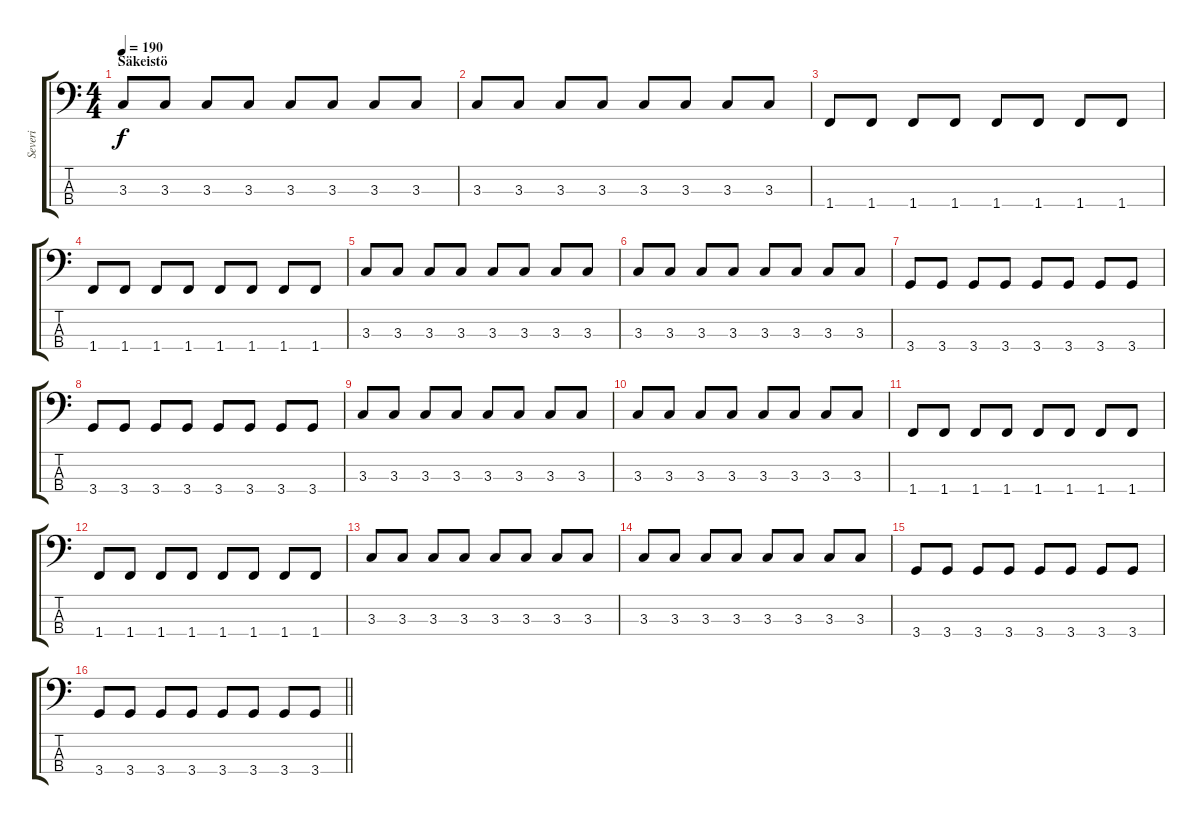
\track ("Severi" "Severi") {instrument electricbassfinger}
\staff {score tabs}
\tuning (G2 D2 A1 E1) {hide}
\ts (4 4)
\section ("" "Säkeistö")
\tempo 190
\clef f4
\ks c
3.3.8{dy f} 3.3.8 3.3.8 3.3.8 3.3.8 3.3.8 3.3.8 3.3.8 |
3.3.8 3.3.8 3.3.8 3.3.8 3.3.8 3.3.8 3.3.8 3.3.8 |
1.4.8 1.4.8 1.4.8 1.4.8 1.4.8 1.4.8 1.4.8 1.4.8 |
1.4.8 1.4.8 1.4.8 1.4.8 1.4.8 1.4.8 1.4.8 1.4.8 |
3.3.8 3.3.8 3.3.8 3.3.8 3.3.8 3.3.8 3.3.8 3.3.8 |
3.3.8 3.3.8 3.3.8 3.3.8 3.3.8 3.3.8 3.3.8 3.3.8 |
3.4.8 3.4.8 3.4.8 3.4.8 3.4.8 3.4.8 3.4.8 3.4.8 |
3.4.8 3.4.8 3.4.8 3.4.8 3.4.8 3.4.8 3.4.8 3.4.8 |
3.3.8 3.3.8 3.3.8 3.3.8 3.3.8 3.3.8 3.3.8 3.3.8 |
3.3.8 3.3.8 3.3.8 3.3.8 3.3.8 3.3.8 3.3.8 3.3.8 |
1.4.8 1.4.8 1.4.8 1.4.8 1.4.8 1.4.8 1.4.8 1.4.8 |
1.4.8 1.4.8 1.4.8 1.4.8 1.4.8 1.4.8 1.4.8 1.4.8 |
3.3.8 3.3.8 3.3.8 3.3.8 3.3.8 3.3.8 3.3.8 3.3.8 |
3.3.8 3.3.8 3.3.8 3.3.8 3.3.8 3.3.8 3.3.8 3.3.8 |
3.4.8 3.4.8 3.4.8 3.4.8 3.4.8 3.4.8 3.4.8 3.4.8 |
\barLineRight lightlight
3.4.8 3.4.8 3.4.8 3.4.8 3.4.8 3.4.8 3.4.8 3.4.8
